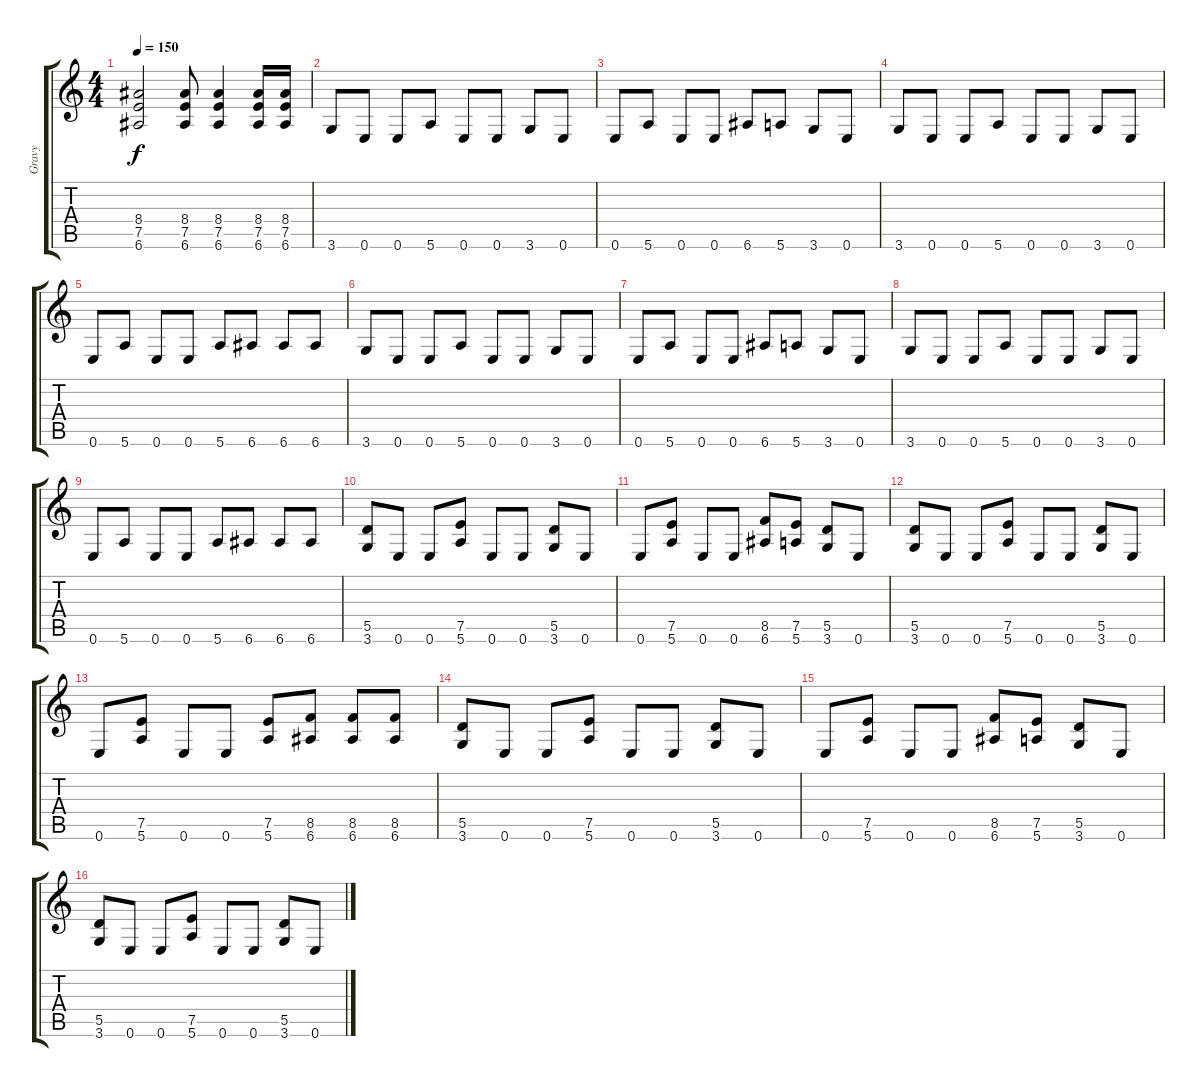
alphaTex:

\track ("Gravy" "Gravy") {instrument distortionguitar}
\staff {score tabs}
\tuning (E4 B3 G3 D3 A2 E2) {hide}
\ts (4 4)
\tempo 150
\clef g2
\ks c
(8.4 7.5 6.6).2{dy f} (8.4 7.5 6.6).8 (8.4 7.5 6.6).4 (8.4 7.5 6.6).16 (8.4 7.5 6.6).16 |
3.6.8 0.6.8 0.6.8 5.6.8 0.6.8 0.6.8 3.6.8 0.6.8 |
0.6.8 5.6.8 0.6.8 0.6.8 6.6.8 5.6.8 3.6.8 0.6.8 |
3.6.8 0.6.8 0.6.8 5.6.8 0.6.8 0.6.8 3.6.8 0.6.8 |
0.6.8 5.6.8 0.6.8 0.6.8 5.6.8 6.6.8 6.6.8 6.6.8 |
3.6.8 0.6.8 0.6.8 5.6.8 0.6.8 0.6.8 3.6.8 0.6.8 |
0.6.8 5.6.8 0.6.8 0.6.8 6.6.8 5.6.8 3.6.8 0.6.8 |
3.6.8 0.6.8 0.6.8 5.6.8 0.6.8 0.6.8 3.6.8 0.6.8 |
0.6.8 5.6.8 0.6.8 0.6.8 5.6.8 6.6.8 6.6.8 6.6.8 |
(5.5 3.6).8 0.6.8 0.6.8 (7.5 5.6).8 0.6.8 0.6.8 (5.5 3.6).8 0.6.8 |
0.6.8 (7.5 5.6).8 0.6.8 0.6.8 (8.5 6.6).8 (7.5 5.6).8 (5.5 3.6).8 0.6.8 |
(5.5 3.6).8 0.6.8 0.6.8 (7.5 5.6).8 0.6.8 0.6.8 (5.5 3.6).8 0.6.8 |
0.6.8 (7.5 5.6).8 0.6.8 0.6.8 (7.5 5.6).8 (8.5 6.6).8 (8.5 6.6).8 (8.5 6.6).8 |
(5.5 3.6).8 0.6.8 0.6.8 (7.5 5.6).8 0.6.8 0.6.8 (5.5 3.6).8 0.6.8 |
0.6.8 (7.5 5.6).8 0.6.8 0.6.8 (8.5 6.6).8 (7.5 5.6).8 (5.5 3.6).8 0.6.8 |
(5.5 3.6).8 0.6.8 0.6.8 (7.5 5.6).8 0.6.8 0.6.8 (5.5 3.6).8 0.6.8
